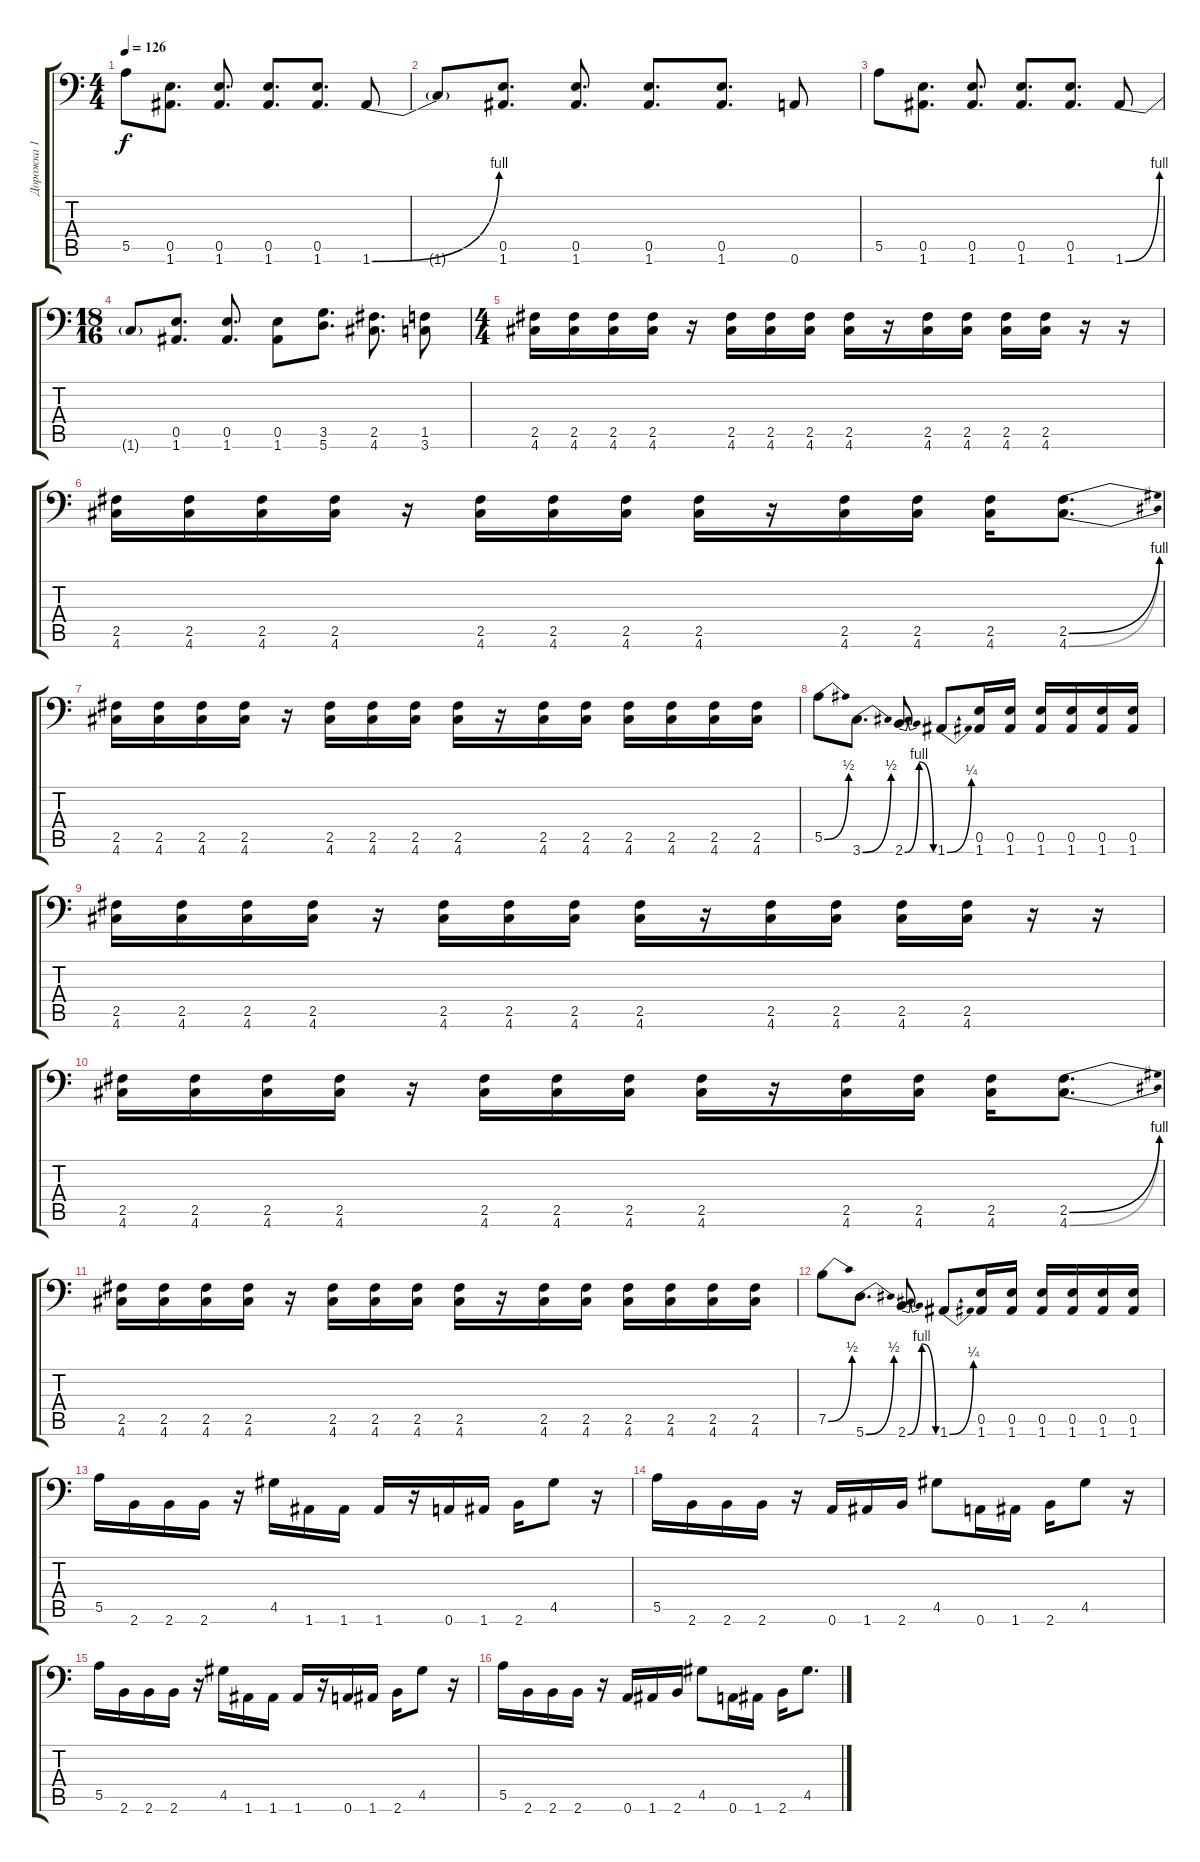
\track ("Дорожка 1" "Дорожка 1") {instrument distortionguitar}
\staff {score tabs}
\tuning (B3 Gb3 D3 A2 E2 A1) {hide}
\ts (4 4)
\tempo 126
\clef f4
\ks c
5.5.8{dy f} (0.5 1.6).8{d} (0.5 1.6).8{d} (0.5 1.6).8{d} (0.5 1.6).8{d} 1.6{be (bend 0 0 60 4)}.8 |
1.6{t}.8 (0.5 1.6).8{d} (0.5 1.6).8{d} (0.5 1.6).8{d} (0.5 1.6).8{d} 0.6.8 |
5.5.8 (0.5 1.6).8{d} (0.5 1.6).8{d} (0.5 1.6).8{d} (0.5 1.6).8{d} 1.6{be (bend 0 0 60 4)}.8 |
\ts (18 16)
1.6{t}.8 (0.5 1.6).8{d} (0.5 1.6).8{d} (0.5 1.6).8 (3.5 5.6).8{d} (2.5 4.6).8{d} (1.5 3.6).8 |
\ts (4 4)
(2.5 4.6).16 (2.5 4.6).16 (2.5 4.6).16 (2.5 4.6).16 r.16 (2.5 4.6).16 (2.5 4.6).16 (2.5 4.6).16 (2.5 4.6).16 r.16 (2.5 4.6).16 (2.5 4.6).16 (2.5 4.6).16 (2.5 4.6).16 r.16 r.16 |
(2.5 4.6).16 (2.5 4.6).16 (2.5 4.6).16 (2.5 4.6).16 r.16 (2.5 4.6).16 (2.5 4.6).16 (2.5 4.6).16 (2.5 4.6).16 r.16 (2.5 4.6).16 (2.5 4.6).16 (2.5 4.6).16 (2.5{be (bend 0 0 60 4)} 4.6{be (bend 0 0 60 4)}).8{d} |
(2.5 4.6).16 (2.5 4.6).16 (2.5 4.6).16 (2.5 4.6).16 r.16 (2.5 4.6).16 (2.5 4.6).16 (2.5 4.6).16 (2.5 4.6).16 r.16 (2.5 4.6).16 (2.5 4.6).16 (2.5 4.6).16 (2.5 4.6).16 (2.5 4.6).16 (2.5 4.6).16 |
5.5{be (bend 0 0 60 2)}.8 3.6{be (bend 0 0 60 2)}.8{d} 2.6{be (bendrelease 0 0 30 4 30 4 60 0)}.8{d} 1.6{be (bend 0 0 60 1)}.8 (0.5 1.6).16 (0.5 1.6).16 (0.5 1.6).16 (0.5 1.6).16 (0.5 1.6).16 (0.5 1.6).16 |
(2.5 4.6).16 (2.5 4.6).16 (2.5 4.6).16 (2.5 4.6).16 r.16 (2.5 4.6).16 (2.5 4.6).16 (2.5 4.6).16 (2.5 4.6).16 r.16 (2.5 4.6).16 (2.5 4.6).16 (2.5 4.6).16 (2.5 4.6).16 r.16 r.16 |
(2.5 4.6).16 (2.5 4.6).16 (2.5 4.6).16 (2.5 4.6).16 r.16 (2.5 4.6).16 (2.5 4.6).16 (2.5 4.6).16 (2.5 4.6).16 r.16 (2.5 4.6).16 (2.5 4.6).16 (2.5 4.6).16 (2.5{be (bend 0 0 60 4)} 4.6{be (bend 0 0 60 4)}).8{d} |
(2.5 4.6).16 (2.5 4.6).16 (2.5 4.6).16 (2.5 4.6).16 r.16 (2.5 4.6).16 (2.5 4.6).16 (2.5 4.6).16 (2.5 4.6).16 r.16 (2.5 4.6).16 (2.5 4.6).16 (2.5 4.6).16 (2.5 4.6).16 (2.5 4.6).16 (2.5 4.6).16 |
7.5{be (bend 0 0 60 2)}.8 5.6{be (bend 0 0 60 2)}.8{d} 2.6{be (bendrelease 0 0 30 4 30 4 60 0)}.8{d} 1.6{be (bend 0 0 60 1)}.8 (0.5 1.6).16 (0.5 1.6).16 (0.5 1.6).16 (0.5 1.6).16 (0.5 1.6).16 (0.5 1.6).16 |
5.5.16 2.6.16 2.6.16 2.6.16 r.16 4.5.16 1.6.16 1.6.16 1.6.16 r.16 0.6.16 1.6.16 2.6.16 4.5.8 r.16 |
5.5.16 2.6.16 2.6.16 2.6.16 r.16 0.6.16 1.6.16 2.6.16 4.5.8 0.6.16 1.6.16 2.6.16 4.5.8 r.16 |
5.5.16 2.6.16 2.6.16 2.6.16 r.16 4.5.16 1.6.16 1.6.16 1.6.16 r.16 0.6.16 1.6.16 2.6.16 4.5.8 r.16 |
5.5.16 2.6.16 2.6.16 2.6.16 r.16 0.6.16 1.6.16 2.6.16 4.5.8 0.6.16 1.6.16 2.6.16 4.5.8{d}
